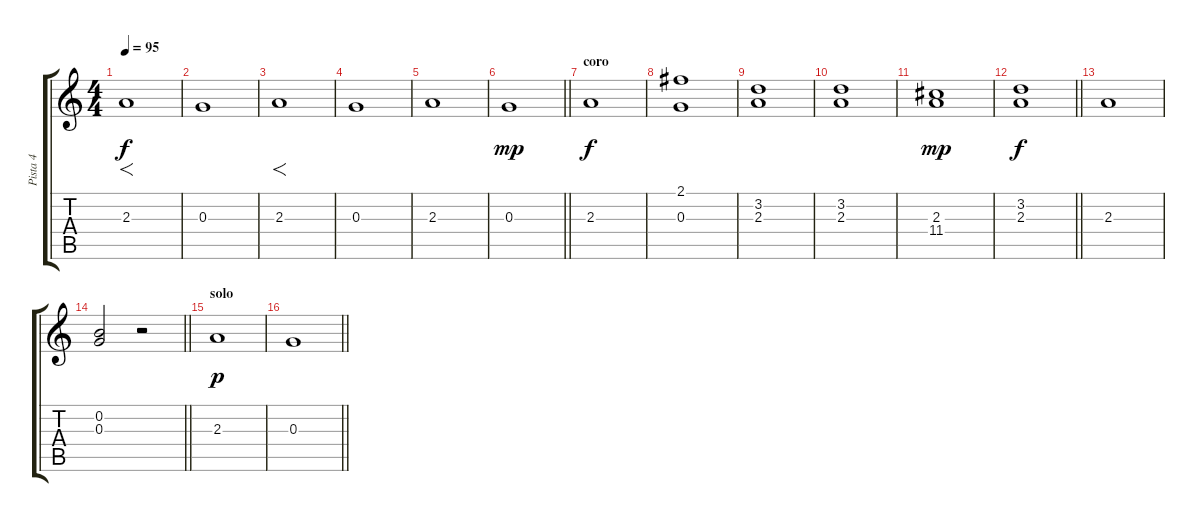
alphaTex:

\track ("Pista 4" "Pista 4") {instrument contrabass}
\staff {score tabs}
\tuning (E4 B3 G3 D3 A2 E2) {hide}
\ts (4 4)
\tempo 95
\clef g2
\ks c
2.3.1{f dy f} |
0.3.1 |
2.3.1{f} |
0.3.1 |
2.3.1 |
\barLineRight lightlight
0.3.1{dy mp} |
\section ("" "coro")
2.3.1{dy f} |
(2.1 0.3).1 |
(3.2 2.3).1 |
(3.2 2.3).1 |
(2.3 11.4).1{dy mp} |
\barLineRight lightlight
(3.2 2.3).1{dy f} |
2.3.1 |
\barLineRight lightlight
(0.2 0.3).2 r.2 |
\section ("" "solo")
2.3.1{dy p} |
\barLineRight lightlight
0.3.1
